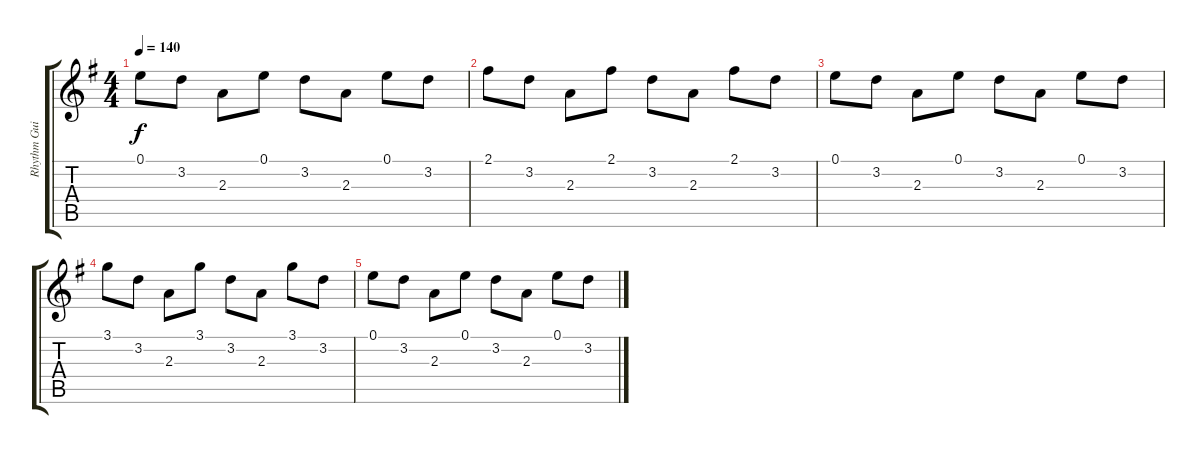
\track ("Rhythm Guitar" "Rhythm Gui") {instrument distortionguitar}
\staff {score tabs}
\tuning (E4 B3 G3 D3 A2 E2) {hide}
\ts (4 4)
\tempo 140
\clef g2
\ks g
0.1.8{dy f} 3.2.8 2.3.8 0.1.8 3.2.8 2.3.8 0.1.8 3.2.8 |
2.1.8 3.2.8 2.3.8 2.1.8 3.2.8 2.3.8 2.1.8 3.2.8 |
0.1.8 3.2.8 2.3.8 0.1.8 3.2.8 2.3.8 0.1.8 3.2.8 |
3.1.8 3.2.8 2.3.8 3.1.8 3.2.8 2.3.8 3.1.8 3.2.8 |
0.1.8 3.2.8 2.3.8 0.1.8 3.2.8 2.3.8 0.1.8 3.2.8
